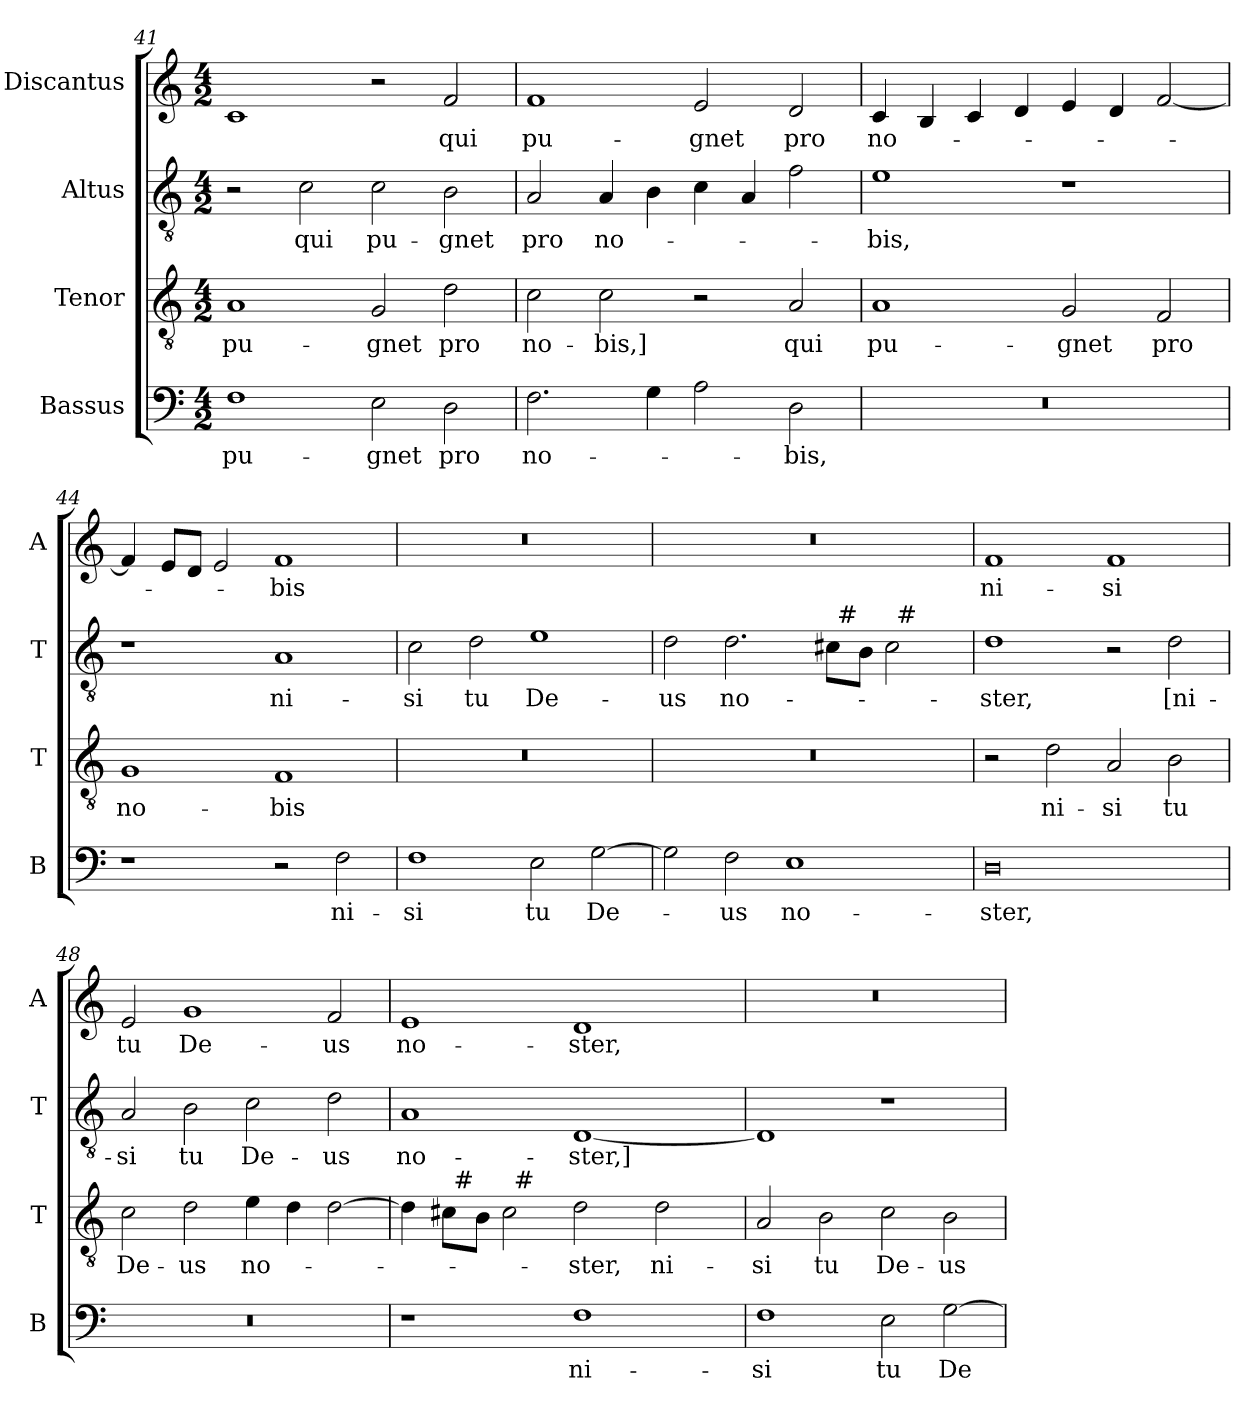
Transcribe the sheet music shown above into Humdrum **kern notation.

**kern	**text	**kern	**text	**kern	**text	**kern	**text
*part4	*part4	*part3	*part3	*part2	*part2	*part1	*part1
*staff4	*staff4	*staff3	*staff3	*staff2	*staff2	*staff1	*staff1
*I"Bassus	*	*I"Tenor	*	*I"Altus	*	*I"Discantus	*
*I'B	*	*I'T	*	*I'T	*	*I'A	*
*clefF4	*	*clefGv2	*	*clefGv2	*	*clefG2	*
*	*	*ITrd7c12	*	*ITrd7c12	*	*	*
*k[]	*	*k[]	*	*k[]	*	*k[]	*
*a:	*	*a:	*	*a:	*	*a:	*
*M4/2	*	*M4/2	*	*M4/2	*	*M4/2	*
=41	=41	=41	=41	=41	=41	=41	=41
!	!LO:LY:b	!	!LO:LY:b	!	!	!	!
1F	pu-	1AA	pu-	2r	.	1c	.
!	!	!	!	!	!LO:LY:b	!	!
.	.	.	.	2C\	qui	.	.
!	!LO:LY:b	!	!LO:LY:b	!	!LO:LY:b	!	!
2E\	-gnet	2GG/	-gnet	2C\	pu-	2r	.
!	!LO:LY:b	!	!LO:LY:b	!	!LO:LY:b	!	!LO:LY:b
2D\	pro	2D\	pro	2BB\	-gnet	2f/	qui
!!LO:LB:g=z
=42	=42	=42	=42	=42	=42	=42	=42
!	!LO:LY:b	!	!LO:LY:b	!	!LO:LY:b	!	!LO:LY:b
2.F\	no-	2C\	no-	2AA/	pro	1f	pu-
!	!	!	!LO:LY:b	!	!LO:LY:b	!	!
.	.	2C\	-bis,]	4AA/	no-	.	.
4G\	.	.	.	4BB\	.	.	.
!	!	!	!	!	!	!	!LO:LY:b
2A\	.	2r	.	4C\	.	2e/	-gnet
.	.	.	.	4AA/	.	.	.
!	!LO:LY:b	!	!LO:LY:b	!	!	!	!LO:LY:b
2D\	-bis,	2AA/	qui	2F\	.	2d/	pro
=43	=43	=43	=43	=43	=43	=43	=43
!LO:N:vis=1	!	!	!LO:LY:b	!	!LO:LY:b	!	!LO:LY:b
0r	.	1AA	pu-	1E	-bis,	4c/	no-
.	.	.	.	.	.	4B/	.
.	.	.	.	.	.	4c/	.
.	.	.	.	.	.	4d/	.
!	!	!	!LO:LY:b	!	!	!	!
.	.	2GG/	-gnet	1r	.	4e/	.
.	.	.	.	.	.	4d/	.
!	!	!	!LO:LY:b	!	!	!	!
.	.	2FF/	pro	.	.	[<2f/	.
=44	=44	=44	=44	=44	=44	=44	=44
!	!	!	!LO:LY:b	!	!	!	!
1r	.	1GG	no-	1r	.	4f/]	.
.	.	.	.	.	.	8e/L	.
.	.	.	.	.	.	8d/J	.
.	.	.	.	.	.	2e/	.
!	!	!	!LO:LY:b	!	!LO:LY:b	!	!LO:LY:b
2r	.	1FF	-bis	1AA	ni-	1f	-bis
!	!LO:LY:b	!	!	!	!	!	!
2F\	ni-	.	.	.	.	.	.
=45	=45	=45	=45	=45	=45	=45	=45
!	!LO:LY:b	!LO:N:vis=1	!	!	!LO:LY:b	!LO:N:vis=1	!
1F	-si	0r	.	2C\	-si	0r	.
!	!	!	!	!	!LO:LY:b	!	!
.	.	.	.	2D\	tu	.	.
!	!LO:LY:b	!	!	!	!LO:LY:b	!	!
2E\	tu	.	.	1E	De-	.	.
!	!LO:LY:b	!	!	!	!	!	!
[>2G\	De-	.	.	.	.	.	.
=46	=46	=46	=46	=46	=46	=46	=46
!	!	!LO:N:vis=1	!	!	!LO:LY:b	!LO:N:vis=1	!
*	*	*	*	*^	*	*	*
*	*	*	*	*	*^	*	*	*
2G\]	.	0r	.	2D\	1ryy	1ryy	-us	0r	.
!	!LO:LY:b	!	!	!	!	!	!LO:LY:b	!	!
2F\	-us	.	.	2.D\	.	.	no-	.	.
!	!LO:LY:b	!	!	!	!	!	!	!	!
1E	no-	.	.	.	4ryy	2ryy	.	.	.
.	.	.	.	8C#\L	32ryy	.	.	.	.
!	!	!	!	!	!LO:TX:a:t=#	!	!	!	!
.	.	.	.	.	2ryy	.	.	.	.
.	.	.	.	8BB\J	.	.	.	.	.
.	.	.	.	2C#\	.	32ryy	.	.	.
!	!	!	!	!	!	!LO:TX:a:t=#	!	!	!
.	.	.	.	.	.	4...ryy	.	.	.
.	.	.	.	.	8..ryy	.	.	.	.
!!LO:LB:g=z
=47	=47	=47	=47	=47	=47	=47	=47	=47	=47
!	!LO:LY:b	!	!	!	!	!	!LO:LY:b	!	!LO:LY:b
*	*	*	*	*v	*v	*v	*	*	*
0D	-ster,	2r	.	1D	-ster,	1f	ni-
!	!	!	!LO:LY:b	!	!	!	!
.	.	2D\	ni-	.	.	.	.
!	!	!	!LO:LY:b	!	!	!	!LO:LY:b
.	.	2AA/	-si	2r	.	1f	-si
!	!	!	!LO:LY:b	!	!LO:LY:b	!	!
.	.	2BB\	tu	2D\	[ni-	.	.
=48	=48	=48	=48	=48	=48	=48	=48
!LO:N:vis=1	!	!	!LO:LY:b	!	!LO:LY:b	!	!LO:LY:b
0r	.	2C\	De-	2AA/	-si	2e/	tu
!	!	!	!LO:LY:b	!	!LO:LY:b	!	!LO:LY:b
.	.	2D\	-us	2BB\	tu	1g	De-
!	!	!	!LO:LY:b	!	!LO:LY:b	!	!
.	.	4E\	no-	2C\	De-	.	.
.	.	4D\	.	.	.	.	.
!	!	!	!	!	!LO:LY:b	!	!LO:LY:b
.	.	[>2D\	.	2D\	-us	2f/	-us
=49	=49	=49	=49	=49	=49	=49	=49
!	!	!	!	!	!LO:LY:b	!	!LO:LY:b
*	*	*^	*	*	*	*	*
*	*	*	*^	*	*	*	*	*
1r	.	4D\]	4ryy	2ryy	.	1AA	no-	1e	no-
.	.	8C#\L	32ryy	.	.	.	.	.	.
!	!	!	!LO:TX:a:t=#	!	!	!	!	!	!
.	.	.	1ryy	.	.	.	.	.	.
.	.	8BB\J	.	.	.	.	.	.	.
.	.	2C#\	.	32ryy	.	.	.	.	.
!	!	!	!	!LO:TX:a:t=#	!	!	!	!	!
.	.	.	.	1ryy	.	.	.	.	.
!	!LO:LY:b	!	!	!	!LO:LY:b	!	!LO:LY:b	!	!LO:LY:b
1F	ni-	2D\	.	.	-ster,	[<1DD	-ster,]	1d	-ster,
.	.	.	2ryy	.	.	.	.	.	.
!	!	!	!	!	!LO:LY:b	!	!	!	!
.	.	2D\	.	.	ni-	.	.	.	.
.	.	.	.	4...ryy	.	.	.	.	.
.	.	.	8..ryy	.	.	.	.	.	.
=50	=50	=50	=50	=50	=50	=50	=50	=50	=50
!	!LO:LY:b	!	!	!	!LO:LY:b	!	!	!LO:N:vis=1	!
*	*	*v	*v	*v	*	*	*	*	*
1F	-si	2AA/	-si	1DD]	.	0r	.
!	!	!	!LO:LY:b	!	!	!	!
.	.	2BB\	tu	.	.	.	.
!	!LO:LY:b	!	!LO:LY:b	!	!	!	!
2E\	tu	2C\	De-	1r	.	.	.
!	!LO:LY:b	!	!LO:LY:b	!	!	!	!
[>2G\	De-	2BB\	-us	.	.	.	.
=	=	=	=	=	=	=	=
*-	*-	*-	*-	*-	*-	*-	*-
